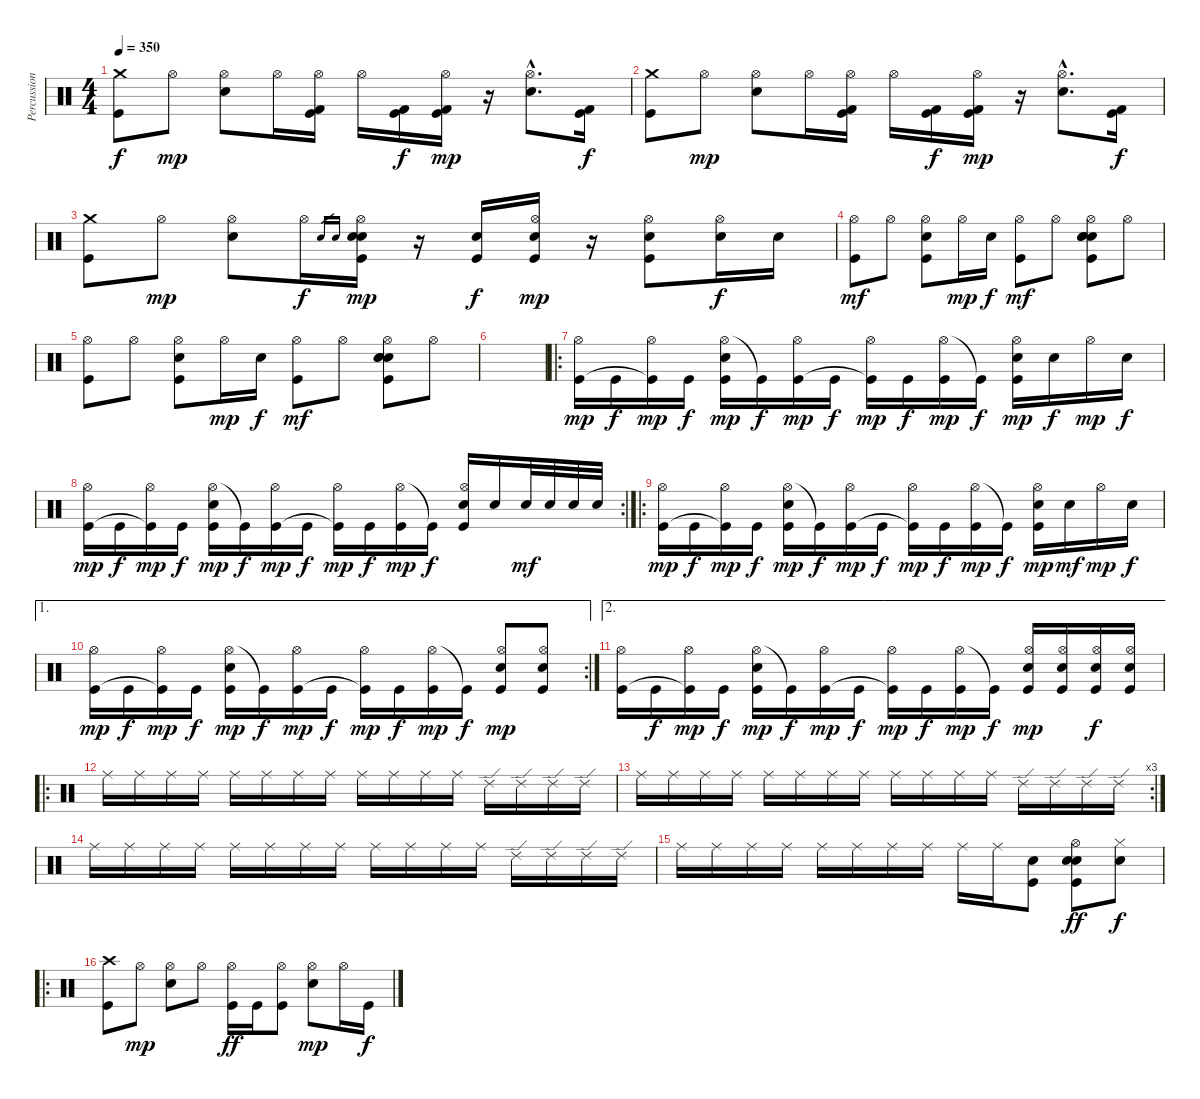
\track ("Percussions" "Percussion") {instrument percussion}
\staff {score}
\articulation defaults
\ts (4 4)
\tempo 350
\clef neutral
\ks c
("Crash medium (hit)" "Kick (hit)").8{dy f} "Hi-Hat (open)".8{dy mp} ("Hi-Hat (open)" "Electric Snare (hit)").8 "Hi-Hat (open)".16 ("Hi-Hat (open)" "Kick (hit) 2" "Kick (hit)").16 "Hi-Hat (open)".16 ("Kick (hit) 2" "Kick (hit)").16{dy f} ("Hi-Hat (open)" "Kick (hit) 2" "Kick (hit)").16{dy mp} r.16 ("Hi-Hat (open)"{hac} "Electric Snare (hit)"{hac}).8{d} ("Kick (hit) 2" "Kick (hit)").16{dy f} |
("Crash medium (hit)" "Kick (hit)").8 "Hi-Hat (open)".8{dy mp} ("Hi-Hat (open)" "Electric Snare (hit)").8 "Hi-Hat (open)".16 ("Hi-Hat (open)" "Kick (hit) 2" "Kick (hit)").16 "Hi-Hat (open)".16 ("Kick (hit) 2" "Kick (hit)").16{dy f} ("Hi-Hat (open)" "Kick (hit) 2" "Kick (hit)").16{dy mp} r.16 ("Hi-Hat (open)"{hac} "Electric Snare (hit)"{hac}).8{d} ("Kick (hit) 2" "Kick (hit)").16{dy f} |
("Crash medium (hit)" "Kick (hit)").8 "Hi-Hat (open)".8{dy mp} ("Hi-Hat (open)" "Electric Snare (hit)").8 "Hi-Hat (open)".16{dy f} "Electric Snare (hit)".16{gr} "Snare (hit) 2".16{gr} ("Hi-Hat (open)" "Electric Snare (hit)" "Snare (hit) 2" "Kick (hit)").16{dy mp} r.16 ("Electric Snare (hit)" "Kick (hit)").16{dy f} ("Hi-Hat (open)" "Electric Snare (hit)" "Kick (hit)").16{dy mp} r.16 ("Hi-Hat (open)" "Snare (hit) 2" "Kick (hit)").8 ("Hi-Hat (open)" "Electric Snare (hit)").16{dy f} "Electric Snare (hit)".16 |
("Hi-Hat (open)" "Kick (hit)").8{dy mf} "Hi-Hat (open)".8 ("Hi-Hat (open)" "Electric Snare (hit)" "Kick (hit)").8 "Hi-Hat (open)".16{dy mp} "Electric Snare (hit)".16{dy f} ("Hi-Hat (open)" "Kick (hit)").8{dy mf} "Hi-Hat (open)".8 ("Hi-Hat (open)" "Electric Snare (hit)" "Electric Snare (hit)" "Snare (hit) 2" "Kick (hit)").8 "Hi-Hat (open)".8 |
("Hi-Hat (open)" "Kick (hit)").8 "Hi-Hat (open)".8 ("Hi-Hat (open)" "Electric Snare (hit)" "Kick (hit)").8 "Hi-Hat (open)".16{dy mp} "Electric Snare (hit)".16{dy f} ("Hi-Hat (open)" "Kick (hit)").8{dy mf} "Hi-Hat (open)".8 ("Hi-Hat (open)" "Electric Snare (hit)" "Electric Snare (hit)" "Snare (hit) 2" "Kick (hit)").8 "Hi-Hat (open)".8 |
|
\ro
("Hi-Hat (open)" "Kick (hit)").16{dy mp volume 16} "Kick (hit)".16{dy f} ("Hi-Hat (open)" "Kick (hit)"{t}).16{dy mp} "Kick (hit)".16{dy f} ("Hi-Hat (open)" "Electric Snare (hit)" "Kick (hit)").16{dy mp} "Kick (hit)"{t}.16{dy f} ("Hi-Hat (open)" "Kick (hit)").16{dy mp} "Kick (hit)".16{dy f} ("Hi-Hat (open)" "Kick (hit)"{t}).16{dy mp} "Kick (hit)".16{dy f} ("Hi-Hat (open)" "Kick (hit)").16{dy mp} "Kick (hit)"{t}.16{dy f} ("Hi-Hat (open)" "Electric Snare (hit)" "Kick (hit)").16{dy mp} "Snare (hit) 2".16{dy f} "Hi-Hat (open)".16{dy mp} "Electric Snare (hit)".16{dy f} |
\rc 2
("Hi-Hat (open)" "Kick (hit)").16{dy mp} "Kick (hit)".16{dy f} ("Hi-Hat (open)" "Kick (hit)"{t}).16{dy mp} "Kick (hit)".16{dy f} ("Hi-Hat (open)" "Electric Snare (hit)" "Kick (hit)").16{dy mp} "Kick (hit)"{t}.16{dy f} ("Hi-Hat (open)" "Kick (hit)").16{dy mp} "Kick (hit)".16{dy f} ("Hi-Hat (open)" "Kick (hit)"{t}).16{dy mp} "Kick (hit)".16{dy f} ("Hi-Hat (open)" "Kick (hit)").16{dy mp} "Kick (hit)"{t}.16{dy f} ("Hi-Hat (open)" "Electric Snare (hit)" "Kick (hit)").16 "Electric Snare (hit)".16 "Electric Snare (hit)".32{dy mf} "Electric Snare (hit)".32 "Electric Snare (hit)".32 "Electric Snare (hit)".32 |
\ro
("Hi-Hat (open)" "Kick (hit)").16{dy mp} "Kick (hit)".16{dy f} ("Hi-Hat (open)" "Kick (hit)"{t}).16{dy mp} "Kick (hit)".16{dy f} ("Hi-Hat (open)" "Electric Snare (hit)" "Kick (hit)").16{dy mp} "Kick (hit)"{t}.16{dy f} ("Hi-Hat (open)" "Kick (hit)").16{dy mp} "Kick (hit)".16{dy f} ("Hi-Hat (open)" "Kick (hit)"{t}).16{dy mp} "Kick (hit)".16{dy f} ("Hi-Hat (open)" "Kick (hit)").16{dy mp} "Kick (hit)"{t}.16{dy f} ("Hi-Hat (open)" "Electric Snare (hit)" "Kick (hit)").16{dy mp} "Snare (hit) 2".16{dy mf} "Hi-Hat (open)".16{dy mp} "Electric Snare (hit)".16{dy f} |
\ae 1
\rc 2
("Hi-Hat (open)" "Kick (hit)").16{dy mp} "Kick (hit)".16{dy f} ("Hi-Hat (open)" "Kick (hit)"{t}).16{dy mp} "Kick (hit)".16{dy f} ("Hi-Hat (open)" "Electric Snare (hit)" "Kick (hit)").16{dy mp} "Kick (hit)"{t}.16{dy f} ("Hi-Hat (open)" "Kick (hit)").16{dy mp} "Kick (hit)".16{dy f} ("Hi-Hat (open)" "Kick (hit)"{t}).16{dy mp} "Kick (hit)".16{dy f} ("Hi-Hat (open)" "Kick (hit)").16{dy mp} "Kick (hit)"{t}.16{dy f} ("Hi-Hat (open)" "Electric Snare (hit)" "Kick (hit)").8{dy mp} ("Hi-Hat (open)" "Electric Snare (hit)" "Kick (hit)").8 |
\ae 2
("Hi-Hat (open)" "Kick (hit)").16 "Kick (hit)".16{dy f} ("Hi-Hat (open)" "Kick (hit)"{t}).16{dy mp} "Kick (hit)".16{dy f} ("Hi-Hat (open)" "Electric Snare (hit)" "Kick (hit)").16{dy mp} "Kick (hit)"{t}.16{dy f} ("Hi-Hat (open)" "Kick (hit)").16{dy mp} "Kick (hit)".16{dy f} ("Hi-Hat (open)" "Kick (hit)"{t}).16{dy mp} "Kick (hit)".16{dy f} ("Hi-Hat (open)" "Kick (hit)").16{dy mp} "Kick (hit)"{t}.16{dy f} ("Hi-Hat (open)" "Electric Snare (hit)" "Kick (hit)").16{dy mp} ("Hi-Hat (open)" "Electric Snare (hit)" "Kick (hit)").16 ("Hi-Hat (open)" "Electric Snare (hit)" "Kick (hit)").16{dy f} ("Hi-Hat (open)" "Electric Snare (hit)" "Kick (hit)").16 |
\ro "Ride (middle)".16{volume 9} "Ride (middle)".16 "Ride (middle)".16 "Ride (middle)".16 "Ride (middle)".16 "Ride (middle)".16 "Ride (middle)".16 "Ride (middle)".16 "Ride (middle)".16 "Ride (middle)".16 "Ride (middle)".16 "Ride (middle)".16 "Ride (edge) 2".16 "Ride (edge) 2".16 "Ride (edge) 2".16 "Ride (edge) 2".16
|
\rc 3 "Ride (middle)".16 "Ride (middle)".16 "Ride (middle)".16 "Ride (middle)".16 "Ride (middle)".16 "Ride (middle)".16 "Ride (middle)".16 "Ride (middle)".16 "Ride (middle)".16 "Ride (middle)".16 "Ride (middle)".16 "Ride (middle)".16 "Ride (edge) 2".16 "Ride (edge) 2".16 "Ride (edge) 2".16 "Ride (edge) 2".16
|
"Ride (middle)".16 "Ride (middle)".16 "Ride (middle)".16 "Ride (middle)".16 "Ride (middle)".16 "Ride (middle)".16 "Ride (middle)".16 "Ride (middle)".16 "Ride (middle)".16 "Ride (middle)".16 "Ride (middle)".16 "Ride (middle)".16 "Ride (edge) 2".16 "Ride (edge) 2".16 "Ride (edge) 2".16 "Ride (edge) 2".16 |
"Ride (middle)".16 "Ride (middle)".16 "Ride (middle)".16 "Ride (middle)".16 "Ride (middle)".16 "Ride (middle)".16 "Ride (middle)".16 "Ride (middle)".16 "Ride (middle)".16 "Ride (middle)".16 ("Snare (hit) 2" "Kick (hit)").8 ("Hi-Hat (open)" "Electric Snare (hit)" "Snare (hit) 2" "Kick (hit)").8{dy ff} ("Hi-Hat (closed)" "Snare (hit) 2").8{dy f} |
\ro
("Crash high (hit)" "Kick (hit)").8 "Hi-Hat (open)".8{dy mp} ("Hi-Hat (open)" "Electric Snare (hit)").8 "Hi-Hat (open)".8 ("Hi-Hat (open)" "Kick (hit)").16{dy ff} "Kick (hit)".16 ("Hi-Hat (open)" "Kick (hit)").8 ("Hi-Hat (open)" "Electric Snare (hit)").8{dy mp} "Hi-Hat (open)".16 "Kick (hit)".16{dy f}
